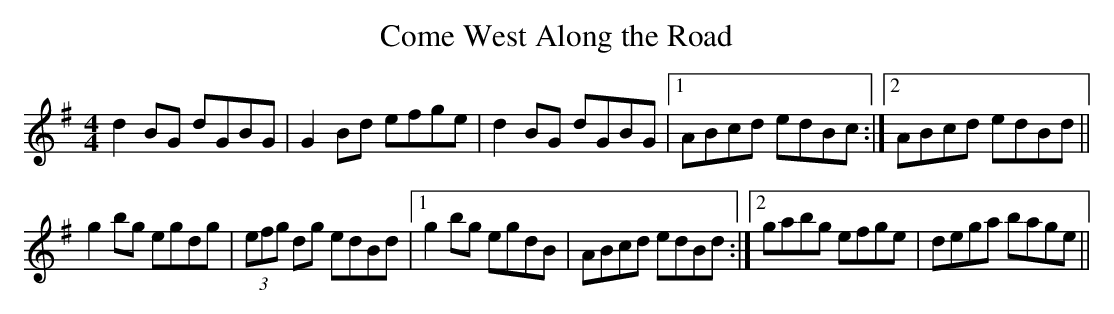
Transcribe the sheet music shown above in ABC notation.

X:1
T:Come West Along the Road
M:4/4
L:1/8
K:G
d2 BG dGBG|G2 Bd efge|d2 BG dGBG|1 ABcd edBc:|2 ABcd edBd||
g2 bg egdg|(3efg dg edBd|1 g2 bg egdB|ABcd edBd:|2 gabg efge|dega bage||
